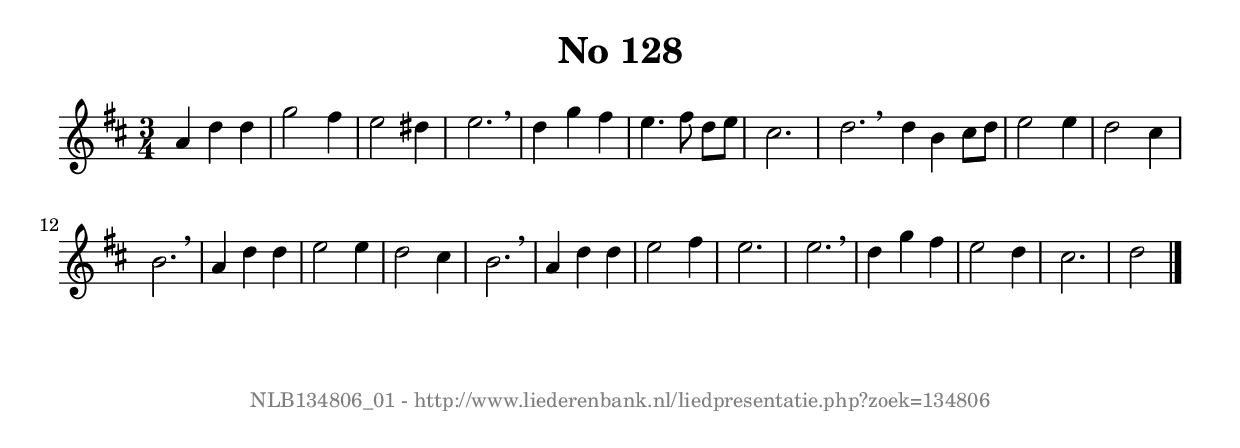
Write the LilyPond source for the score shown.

%
% produced by wce2krn 1.64 (7 June 2014)
%
\version"2.16"
#(append! paper-alist '(("long" . (cons (* 210 mm) (* 2000 mm)))))
#(set-default-paper-size "long")
sb = {\breathe}
mBreak = {\breathe }
bBreak = {\breathe }
x = {\once\override NoteHead #'style = #'cross }
gl=\glissando
itime={\override Staff.TimeSignature #'stencil = ##f }
ficta = {\once\set suggestAccidentals = ##t}
fine = {\once\override Score.RehearsalMark #'self-alignment-X = #1 \mark \markup {\italic{Fine}}}
dc = {\once\override Score.RehearsalMark #'self-alignment-X = #1 \mark \markup {\italic{D.C.}}}
dcf = {\once\override Score.RehearsalMark #'self-alignment-X = #1 \mark \markup {\italic{D.C. al Fine}}}
dcc = {\once\override Score.RehearsalMark #'self-alignment-X = #1 \mark \markup {\italic{D.C. al Coda}}}
ds = {\once\override Score.RehearsalMark #'self-alignment-X = #1 \mark \markup {\italic{D.S.}}}
dsf = {\once\override Score.RehearsalMark #'self-alignment-X = #1 \mark \markup {\italic{D.S. al Fine}}}
dsc = {\once\override Score.RehearsalMark #'self-alignment-X = #1 \mark \markup {\italic{D.S. al Coda}}}
pv = {\set Score.repeatCommands = #'((volta "1"))}
sv = {\set Score.repeatCommands = #'((volta "2"))}
tv = {\set Score.repeatCommands = #'((volta "3"))}
qv = {\set Score.repeatCommands = #'((volta "4"))}
xv = {\set Score.repeatCommands = #'((volta #f))}
\header{ tagline = ""
title = "No 128"
}
\score {{
\key d \major
\relative g'
{
\set melismaBusyProperties = #'()
\time 3/4
\tempo 4=120
\override Score.MetronomeMark #'transparent = ##t
\override Score.RehearsalMark #'break-visibility = #(vector #t #t #f)
a4 d d g2 fis4 e2 dis4 e2. \sb d4 g fis e4. fis8 d[ e] cis2. d2. \bar ":|:" \bBreak
d4 b cis8 d e2 e4 d2 cis4 b2. \sb a4 d d e2 e4 d2 cis4 b2. \mBreak \bar "|"
a4 d d e2 fis4 e2. e \sb d4 g fis e2 d4 cis2. d2 \bar "|."
 }}
 \midi { }
 \layout {
            indent = 0.0\cm
}
}
\markup { \vspace #0 } \markup { \with-color #grey \fill-line { \center-column { \smaller "NLB134806_01 - http://www.liederenbank.nl/liedpresentatie.php?zoek=134806" } } }
